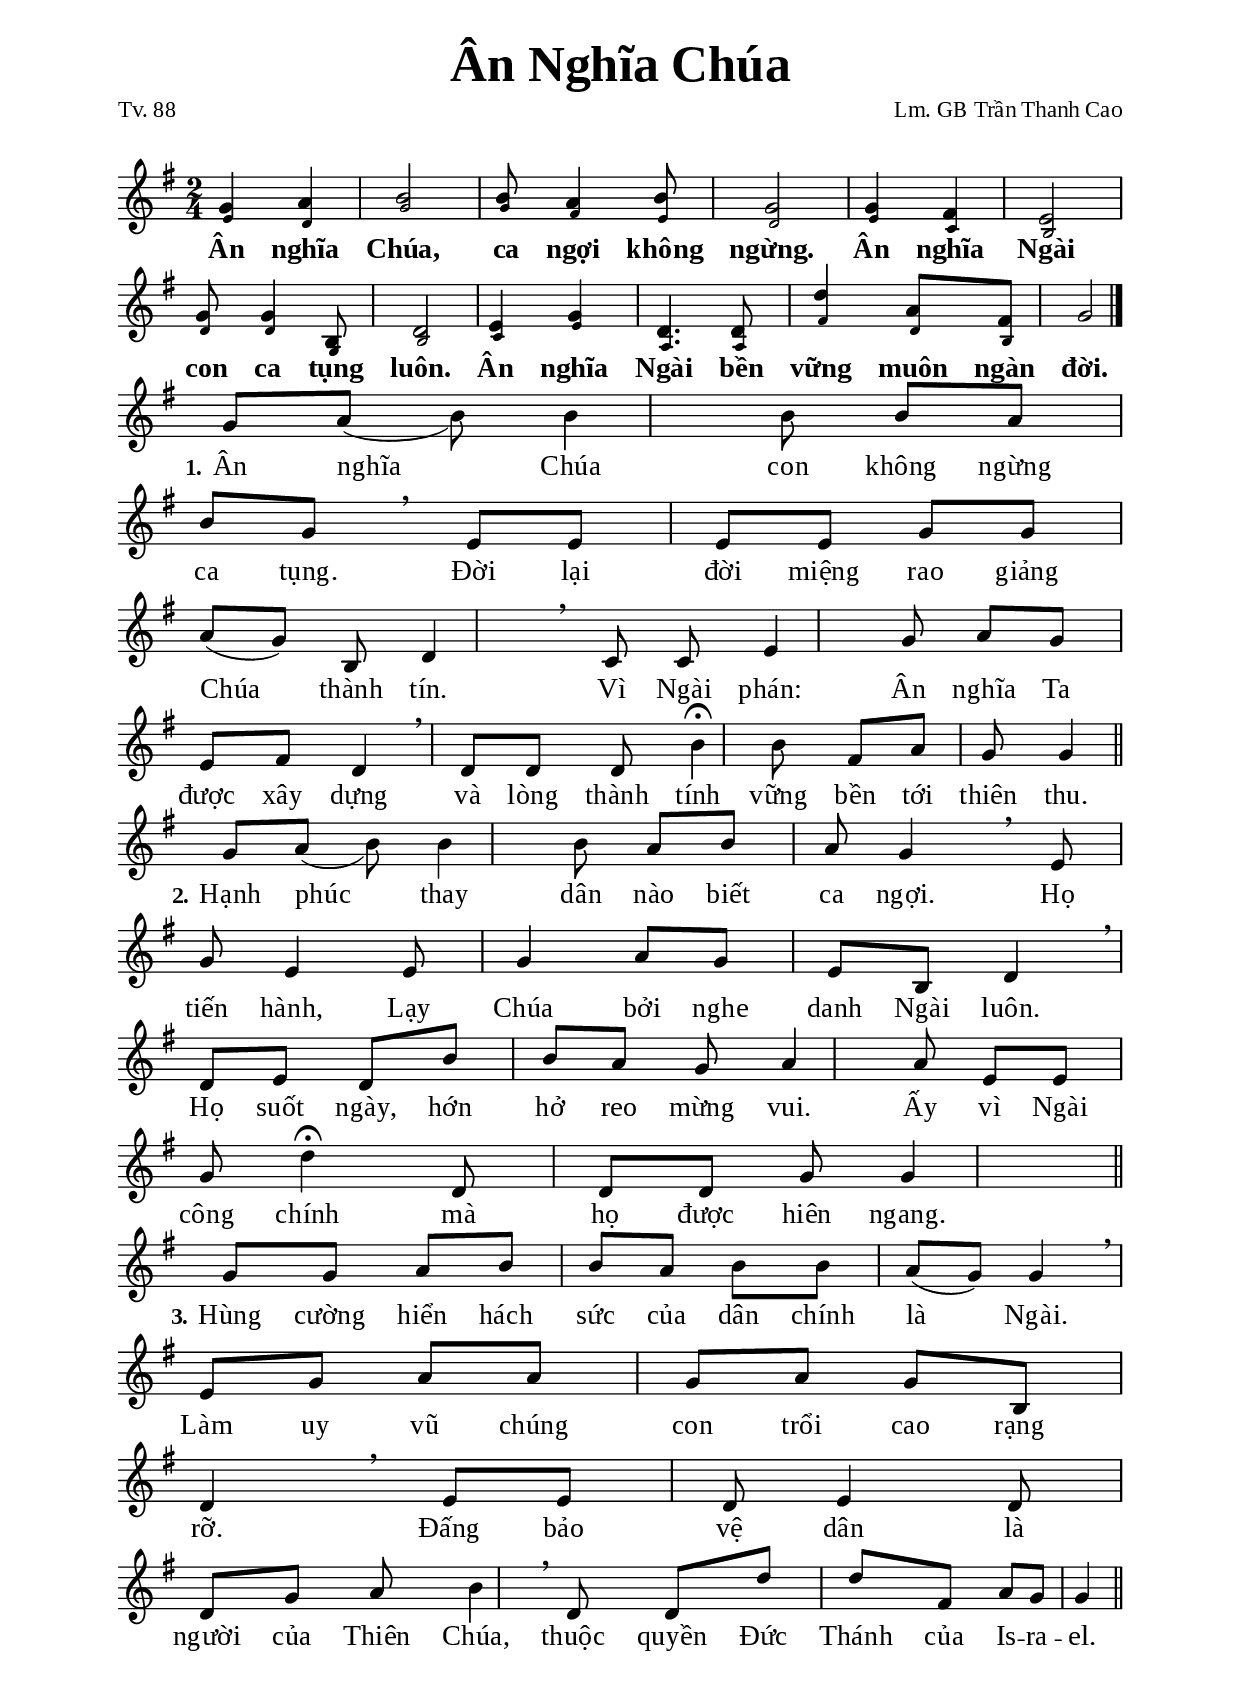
% Cài đặt chung
\version "2.22.1"
\include "english.ly"

\header {
  title = \markup { \fontsize #3 "Ân Nghĩa Chúa" }
  poet = "Tv. 88"
  composer = "Lm. GB Trần Thanh Cao"
  arranger = " "
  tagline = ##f
}

% Nhạc điệp khúc
nhacDiepKhucSop = \relative c'' {
  g4 a |
  b2 |
  b8 a4 b8 |
  g2 |
  g4 fs |
  e2 |
  g8 g4 b,8 |
  d2 |
  e4 g |
  d4. d8 |
  d'4 a8 fs |
  g2 \bar "|."
}

nhacDiepKhucBas = \relative c' {
  e4 d |
  g2 |
  g8 fs4 e8 |
  d2 |
  e4 c |
  b2 |
  d8 d4 g,8 |
  b2 |
  c4 e |
  a,4. a8 |
  fs'4 d8 b |
  g'2
}

% Nhạc phiên khúc
nhacPhienKhucMot = \relative c'' {
  g8 a _(b) b4 b8 b a b g \breathe
  e e e e g g a (g) b, d4 \breathe
  c8 c e4 g8 a g e fs d4 \breathe
  d8 d d b'4 \fermata b8 fs a g g4 \bar "||"
}

nhacPhienKhucHai = \relative c'' {
  g8 a _(b) b4 b8 a b a g4 \breathe
  e8 g e4 e8 g4 a8 g e b d4 \breathe
  d8 e d b' b a g a4 a8 e e g d'4 \fermata
  d,8 d d g g4 \bar "||"
}

nhacPhienKhucBa = \relative c'' {
  g8 g a b b a b b a (g) g4 \breathe
  e8 g a a g a g b, d4 \breathe
  e8 e d e4 d8 d g a b4 \breathe
  d,8 d d' d fs, a g g4 \bar "||"
}

% Lời điệp khúc
loiDiepKhuc = \lyricmode {
  Ân nghĩa Chúa, ca ngợi không ngừng.
  Ân nghĩa Ngài con ca tụng luôn.
  Ân nghĩa Ngài bền vững muôn ngàn đời.
}

% Lời phiên khúc
loiPhienKhucMot = \lyricmode {
  \set stanza = #"1."
  Ân nghĩa Chúa con không ngừng ca tụng.
  Đời lại đời miệng rao giảng Chúa thành tín.
  Vì Ngài phán: Ân nghĩa Ta được xây dựng
  và lòng thành tính vững bền tới thiên thu.
}

loiPhienKhucHai = \lyricmode {
  \set stanza = #"2."
  Hạnh phúc thay dân nào biết ca ngợi.
  Họ tiến hành, Lạy Chúa bởi nghe danh Ngài luôn.
  Họ suốt ngày, hớn hở reo mừng vui.
  Ấy vì Ngài công chính mà họ được hiên ngang.
}

loiPhienKhucBa = \lyricmode {
  \set stanza = #"3."
  Hùng cường hiển hách sức của dân chính là Ngài.
  Làm uy vũ chúng con trổi cao rạng rỡ.
  Đấng bảo vệ dân là người của Thiên Chúa,
  thuộc quyền Đức Thánh của Is -- ra -- el.
}


% Dàn trang
\paper {
  #(set-paper-size "a4")
  top-margin = 10\mm
  bottom-margin = 10\mm
  left-margin = 20\mm
  right-margin = 20\mm
  indent = #0
  #(define fonts
    (make-pango-font-tree
      "Liberation Serif"
      "Liberation Serif"
      "Liberation Serif"
      (/ 20 20)))
  page-count = #1
  system-system-spacing = #'((basic-distance . 13))
  score-system-spacing = #'((basic-distance . 12))
}

% Thiết lập tông và nhịp
TongNhip = { \key g \major \time 2/4 }

% Đổi kích thước nốt cho bè phụ
notBePhu =
#(define-music-function (font-size music) (number? ly:music?)
   (for-some-music
     (lambda (m)
       (if (music-is-of-type? m 'rhythmic-event)
           (begin
             (set! (ly:music-property m 'tweaks)
                   (cons `(font-size . ,font-size)
                         (ly:music-property m 'tweaks)))
             #t)
           #f))
     music)
   music)


\score {
  \new ChoirStaff <<
    \new Staff = diepKhuc \with {
        \consists "Merge_rests_engraver"
        %\magnifyStaff #(magstep +1)
        printPartCombineTexts = ##f
      }
      <<
      \new Voice \TongNhip \partCombine 
        \nhacDiepKhucSop
        \notBePhu -3 { \nhacDiepKhucBas }
      \new NullVoice = nhacThamChieu \nhacDiepKhucSop
      \new Lyrics \lyricsto nhacThamChieu \loiDiepKhuc
      >>
  >>
  \layout {
    \override Lyrics.LyricText.font-series = #'bold
    \override Lyrics.LyricText.font-size = #+2
    \override Lyrics.LyricSpace.minimum-distance = #2.5
    \override Score.BarNumber.break-visibility = ##(#f #f #f)
    \override Score.SpacingSpanner.uniform-stretching = ##t
  }
}

\score {
  \new ChoirStaff <<
    \new Staff = phienKhuc \with {
        %\magnifyStaff #(magstep +1)
      }
      <<
      \new Voice = beSop {
        \key g \major \time 2/4 \nhacPhienKhucMot
      }
    >>
    \new Lyrics \lyricsto beSop \loiPhienKhucMot
  >>
  \layout {
    \override Staff.TimeSignature.transparent = ##t
    \override Lyrics.LyricText.font-size = #+2
    \override Lyrics.LyricSpace.minimum-distance = #2.5
    \override Score.BarNumber.break-visibility = ##(#f #f #f)
    \override Score.SpacingSpanner.uniform-stretching = ##t
    \set Score.barAlways = ##t
    \set Score.defaultBarType = ""
  }
}

\score {
  \new ChoirStaff <<
    \new Staff = phienKhuc \with {
        %\magnifyStaff #(magstep +1)
      }
      <<
      \new Voice = beSop {
        \key g \major \time 2/4 \nhacPhienKhucHai
      }
    >>
    \new Lyrics \lyricsto beSop \loiPhienKhucHai
  >>
  \layout {
    \override Staff.TimeSignature.transparent = ##t
    \override Lyrics.LyricText.font-size = #+2
    \override Lyrics.LyricSpace.minimum-distance = #3
    \override Score.BarNumber.break-visibility = ##(#f #f #f)
    \override Score.SpacingSpanner.uniform-stretching = ##t
    \set Score.barAlways = ##t
    \set Score.defaultBarType = ""
  }
}

\score {
  \new ChoirStaff <<
    \new Staff = phienKhuc \with {
        %\magnifyStaff #(magstep +1)
      }
      <<
      \new Voice = beSop {
        \key g \major \time 2/4 \nhacPhienKhucBa
      }
    >>
    \new Lyrics \lyricsto beSop \loiPhienKhucBa
  >>
  \layout {
    \override Staff.TimeSignature.transparent = ##t
    \override Lyrics.LyricText.font-size = #+2
    \override Lyrics.LyricSpace.minimum-distance = #3
    \override Score.BarNumber.break-visibility = ##(#f #f #f)
    \override Score.SpacingSpanner.uniform-stretching = ##t
    \set Score.barAlways = ##t
    \set Score.defaultBarType = ""
  }
}
